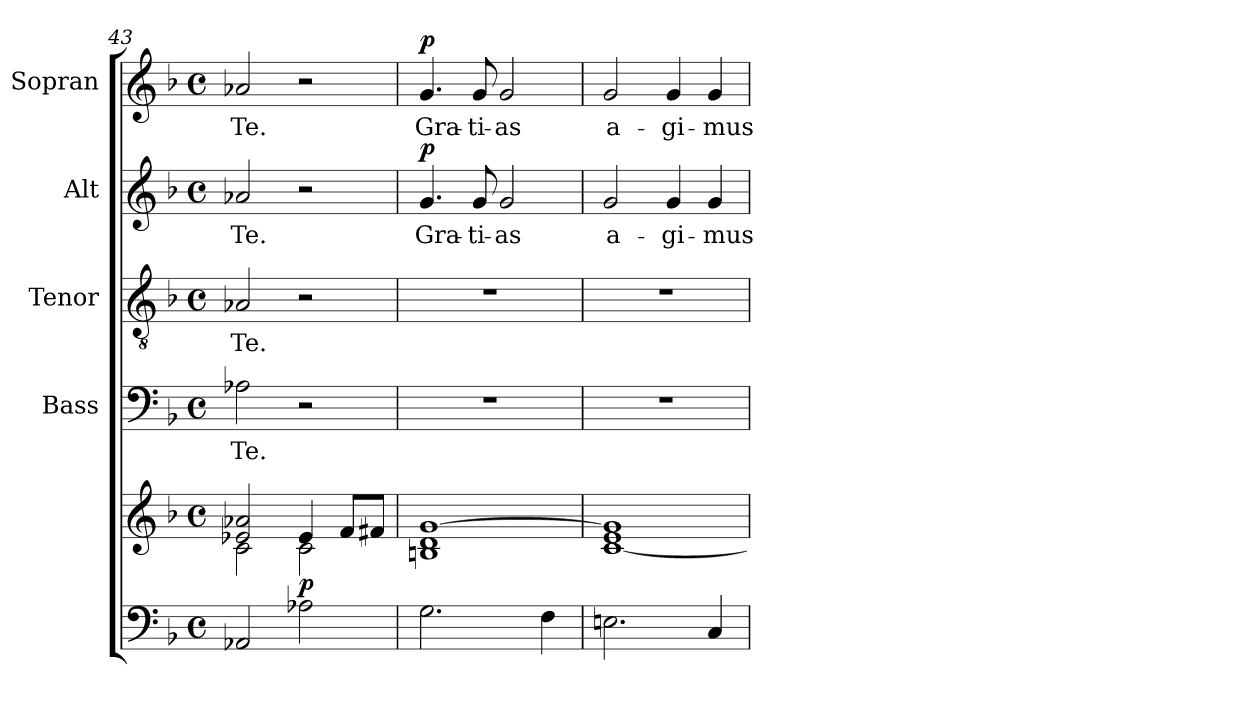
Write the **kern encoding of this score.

**kern	**kern	**dynam	**kern	**text	**kern	**text	**kern	**text	**dynam	**kern	**text	**dynam
*part5	*part5	*part5	*part4	*part4	*part3	*part3	*part2	*part2	*part2	*part1	*part1	*part1
*staff6	*staff5	*staff5/6	*staff4	*staff4	*staff3	*staff3	*staff2	*staff2	*staff2	*staff1	*staff1	*staff1
*	*	*	*I"Bass	*	*I"Tenor	*	*I"Alt	*	*	*I"Sopran	*	*
*	*	*	*I'B.	*	*I'T.	*	*I'A.	*	*	*I'S.	*	*
*clefF4	*clefG2	*	*clefF4	*	*clefGv2	*	*clefG2	*	*	*clefG2	*	*
*k[b-]	*k[b-]	*	*k[b-]	*	*k[b-]	*	*k[b-]	*	*	*k[b-]	*	*
*F:	*F:	*	*F:	*	*F:	*	*F:	*	*	*F:	*	*
*M4/4	*M4/4	*	*M4/4	*	*M4/4	*	*M4/4	*	*	*M4/4	*	*
*met(c)	*met(c)	*	*met(c)	*	*met(c)	*	*met(c)	*	*	*met(c)	*	*
=43	=43	=43	=43	=43	=43	=43	=43	=43	=43	=43	=43	=43
*	*^	*	*	*	*	*	*	*	*	*	*	*
!	!	!	!	!	!LO:LY:b	!	!LO:LY:b	!	!LO:LY:b	!	!	!LO:LY:b	!
2AA-X/	2e-X/ 2a-X/	2c\	.	2A-X\	Te.	2A-X/	Te.	2a-X/	Te.	.	2a-X/	Te.	.
!	!	!	!LO:DY:b	!	!	!	!	!	!	!	!	!	!
2A-X\	4e-/	2c\	p	2r	.	2r	.	2r	.	.	2r	.	.
.	8f/L	.	.	.	.	.	.	.	.	.	.	.	.
.	8f#X/J	.	.	.	.	.	.	.	.	.	.	.	.
!!LO:LB:g=z
=44	=44	=44	=44	=44	=44	=44	=44	=44	=44	=44	=44	=44	=44
!	!	!	!	!	!	!	!	!	!LO:LY:b	!LO:DY:a	!	!LO:LY:b	!LO:DY:a
2.G\	[>1g	1Bn 1d	.	1r	.	1r	.	4.g/	Gra-	p	4.g/	Gra-	p
!	!	!	!	!	!	!	!	!	!LO:LY:b	!	!	!LO:LY:b	!
.	.	.	.	.	.	.	.	8g/	-ti-	.	8g/	-ti-	.
!	!	!	!	!	!	!	!	!	!LO:LY:b	!	!	!LO:LY:b	!
.	.	.	.	.	.	.	.	2g/	-as	.	2g/	-as	.
4F\	.	.	.	.	.	.	.	.	.	.	.	.	.
=45	=45	=45	=45	=45	=45	=45	=45	=45	=45	=45	=45	=45	=45
!	!	!	!	!	!	!	!	!	!LO:LY:b	!	!	!LO:LY:b	!
2.En\	1g]	[<1c 1e	.	1r	.	1r	.	2g/	a-	.	2g/	a-	.
!	!	!	!	!	!	!	!	!	!LO:LY:b	!	!	!LO:LY:b	!
.	.	.	.	.	.	.	.	4g/	-gi-	.	4g/	-gi-	.
!	!	!	!	!	!	!	!	!	!LO:LY:b	!	!	!LO:LY:b	!
4C/	.	.	.	.	.	.	.	4g/	-mus	.	4g/	-mus	.
*	*v	*v	*	*	*	*	*	*	*	*	*	*	*
=	=	=	=	=	=	=	=	=	=	=	=	=
*-	*-	*-	*-	*-	*-	*-	*-	*-	*-	*-	*-	*-
